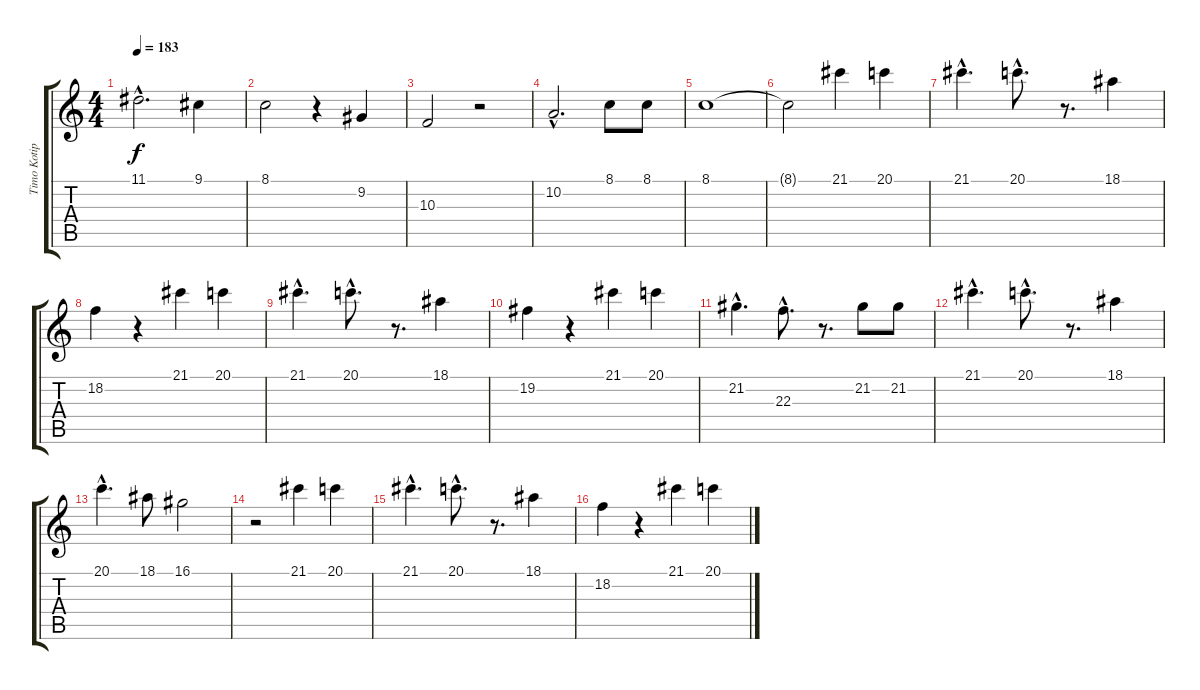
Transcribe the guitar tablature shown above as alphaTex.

\track ("Timo Kotipelto" "Timo Kotip") {instrument lead3calliope}
\staff {score tabs}
\tuning (E4 B3 G3 D3 A2 E2) {hide}
\ts (4 4)
\tempo 183
\clef g2
\ks c
11.1{hac}.2{d dy f} 9.1.4 |
8.1.2 r.4 9.2.4 |
10.3.2 r.2 |
10.2{hac}.2{d} 8.1.8 8.1.8 |
8.1.1 |
8.1{t}.2 21.1.4 20.1.4 |
21.1{hac}.4{d} 20.1{hac}.8{d} r.8{d} 18.1.4 |
18.2.4 r.4 21.1.4 20.1.4 |
21.1{hac}.4{d} 20.1{hac}.8{d} r.8{d} 18.1.4 |
19.2.4 r.4 21.1.4 20.1.4 |
21.2{hac}.4{d} 22.3{hac}.8{d} r.8{d} 21.2.8 21.2.8 |
21.1{hac}.4{d} 20.1{hac}.8{d} r.8{d} 18.1.4 |
20.1{hac}.4{d} 18.1.8 16.1.2 |
r.2 21.1.4 20.1.4 |
21.1{hac}.4{d} 20.1{hac}.8{d} r.8{d} 18.1.4 |
18.2.4 r.4 21.1.4 20.1.4
